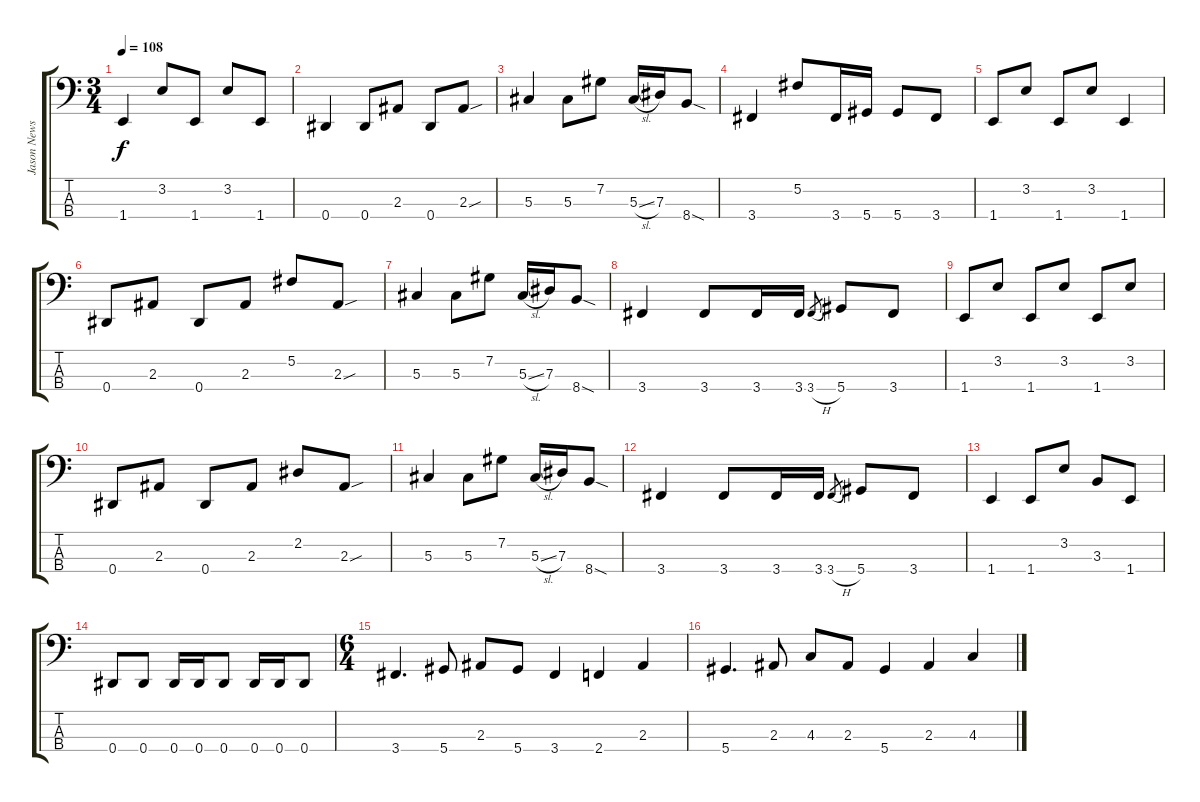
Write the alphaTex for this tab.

\track ("Jason Newstead" "Jason News") {instrument electricbasspick}
\staff {score tabs}
\tuning (Gb2 Db2 Ab1 Eb1) {hide}
\ts (3 4)
\tempo 108
\clef f4
\ks c
1.4.4{dy f} 3.2.8 1.4.8 3.2.8 1.4.8 |
0.4.4 0.4.8 2.3.8 0.4.8 2.3{sou}.8 |
5.3.4 5.3.8 7.2.8 5.3{sl}.16 7.3.16 8.4{sod}.8 |
3.4.4 5.2.8 3.4.16 5.4.16 5.4.8 3.4.8 |
1.4.8 3.2.8 1.4.8 3.2.8 1.4.4 |
0.4.8 2.3.8 0.4.8 2.3.8 5.2.8 2.3{sou}.8 |
5.3.4 5.3.8 7.2.8 5.3{sl}.16 7.3.16 8.4{sod}.8 |
3.4.4 3.4.8 3.4.16 3.4.16 3.4{h}.8{gr} 5.4.8 3.4.8 |
1.4.8 3.2.8 1.4.8 3.2.8 1.4.8 3.2.8 |
0.4.8 2.3.8 0.4.8 2.3.8 2.2.8 2.3{sou}.8 |
5.3.4 5.3.8 7.2.8 5.3{sl}.16 7.3.16 8.4{sod}.8 |
3.4.4 3.4.8 3.4.16 3.4.16 3.4{h}.8{gr} 5.4.8 3.4.8 |
1.4.4 1.4.8 3.2.8 3.3.8 1.4.8 |
0.4.8 0.4.8 0.4.16 0.4.16 0.4.8 0.4.16 0.4.16 0.4.8 |
\ts (6 4)
3.4.4{d} 5.4.8 2.3.8 5.4.8 3.4.4 2.4.4 2.3.4 |
5.4.4{d} 2.3.8 4.3.8 2.3.8 5.4.4 2.3.4 4.3.4
